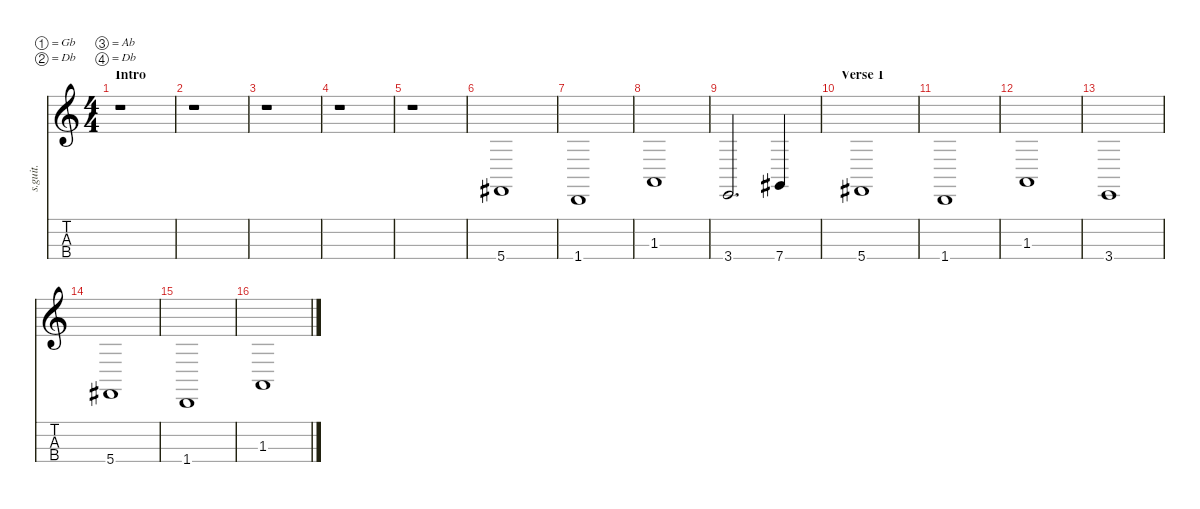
\defaultSystemsLayout 4
\hideDynamics
\bracketExtendMode nobrackets
\track ("Dave \"Phoenix\" Farrell" "s.guit.") {instrument electricbassfinger}
\staff {score tabs}
\tuning (Gb2 Db2 Ab1 Db1)
\ts (4 4)
\beaming (8 2 2 2 2)
\section ("" "Intro")
\tempo (110 hide)
\clef g2
\ks c
r.1{dy f instrument electricbassfinger} |
r.1 |
r.1 |
r.1 |
r.1 |
5.4{acc #}.1 |
1.4.1 |
1.3.1 |
3.4.2{d} 7.4{acc #}.4 |
\section ("" "Verse 1")
5.4{acc #}.1 |
1.4.1 |
1.3.1 |
3.4.1 |
5.4{acc #}.1 |
1.4.1 |
1.3.1
